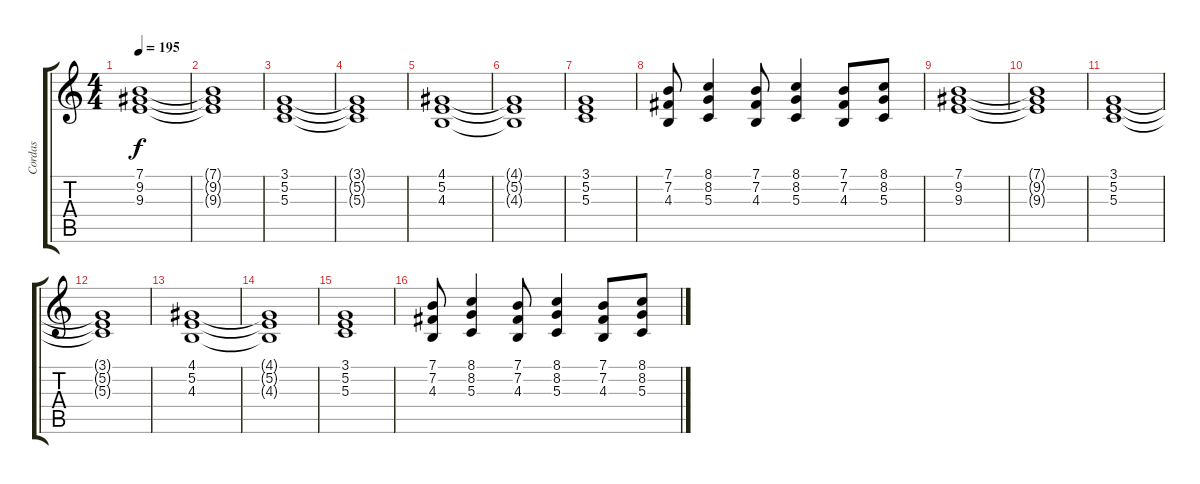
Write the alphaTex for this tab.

\track ("Cordas" "Cordas") {instrument stringensemble1}
\staff {score tabs}
\tuning (E4 B3 G3 D3 A2 E2) {hide}
\ts (4 4)
\tempo 195
\clef g2
\ks c
(7.1 9.2 9.3).1{dy f} |
(7.1{t} 9.2{t} 9.3{t}).1 |
(3.1 5.2 5.3).1 |
(3.1{t} 5.2{t} 5.3{t}).1 |
(4.1 5.2 4.3).1 |
(4.1{t} 5.2{t} 4.3{t}).1 |
(3.1 5.2 5.3).1 |
(7.1 7.2 4.3).8 (8.1 8.2 5.3).4 (7.1 7.2 4.3).8 (8.1 8.2 5.3).4 (7.1 7.2 4.3).8 (8.1 8.2 5.3).8 |
(7.1 9.2 9.3).1 |
(7.1{t} 9.2{t} 9.3{t}).1 |
(3.1 5.2 5.3).1 |
(3.1{t} 5.2{t} 5.3{t}).1 |
(4.1 5.2 4.3).1 |
(4.1{t} 5.2{t} 4.3{t}).1 |
(3.1 5.2 5.3).1 |
(7.1 7.2 4.3).8 (8.1 8.2 5.3).4 (7.1 7.2 4.3).8 (8.1 8.2 5.3).4 (7.1 7.2 4.3).8 (8.1 8.2 5.3).8
